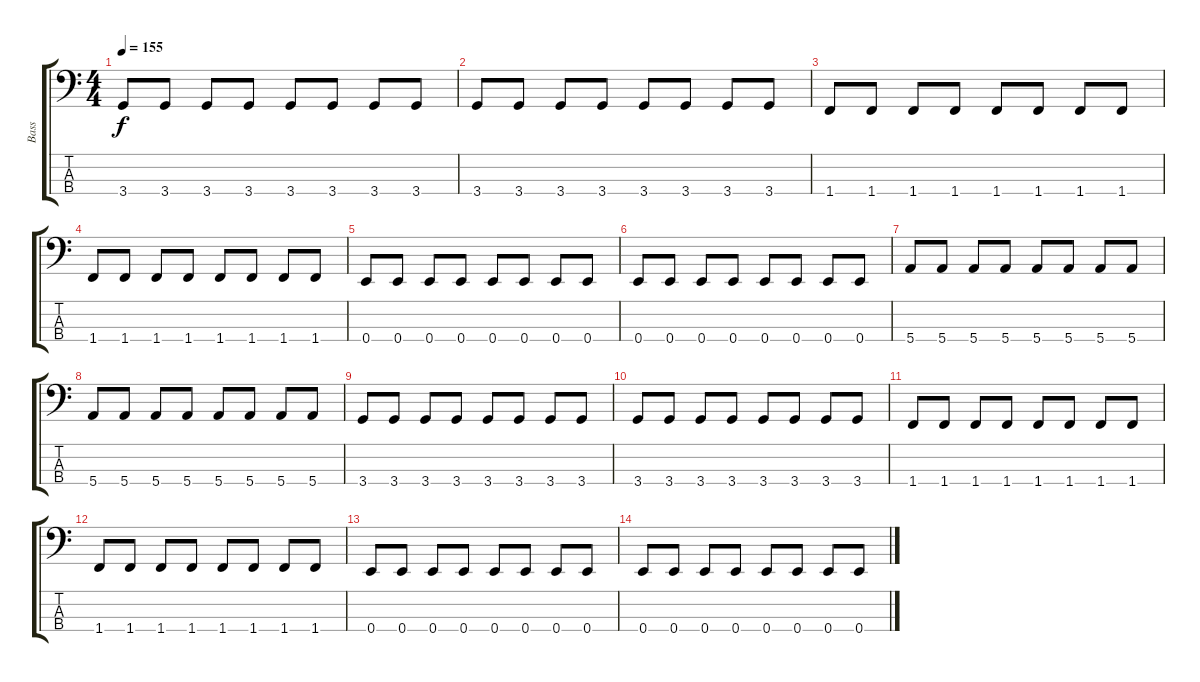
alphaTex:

\track ("Bass" "Bass") {instrument electricbasspick}
\staff {score tabs}
\tuning (G2 D2 A1 E1) {hide}
\ts (4 4)
\tempo 155
\clef f4
\ks c
3.4.8{dy f} 3.4.8 3.4.8 3.4.8 3.4.8 3.4.8 3.4.8 3.4.8 |
3.4.8 3.4.8 3.4.8 3.4.8 3.4.8 3.4.8 3.4.8 3.4.8 |
1.4.8 1.4.8 1.4.8 1.4.8 1.4.8 1.4.8 1.4.8 1.4.8 |
1.4.8 1.4.8 1.4.8 1.4.8 1.4.8 1.4.8 1.4.8 1.4.8 |
0.4.8 0.4.8 0.4.8 0.4.8 0.4.8 0.4.8 0.4.8 0.4.8 |
0.4.8 0.4.8 0.4.8 0.4.8 0.4.8 0.4.8 0.4.8 0.4.8 |
5.4.8 5.4.8 5.4.8 5.4.8 5.4.8 5.4.8 5.4.8 5.4.8 |
5.4.8 5.4.8 5.4.8 5.4.8 5.4.8 5.4.8 5.4.8 5.4.8 |
3.4.8 3.4.8 3.4.8 3.4.8 3.4.8 3.4.8 3.4.8 3.4.8 |
3.4.8 3.4.8 3.4.8 3.4.8 3.4.8 3.4.8 3.4.8 3.4.8 |
1.4.8 1.4.8 1.4.8 1.4.8 1.4.8 1.4.8 1.4.8 1.4.8 |
1.4.8 1.4.8 1.4.8 1.4.8 1.4.8 1.4.8 1.4.8 1.4.8 |
0.4.8 0.4.8 0.4.8 0.4.8 0.4.8 0.4.8 0.4.8 0.4.8 |
0.4.8 0.4.8 0.4.8 0.4.8 0.4.8 0.4.8 0.4.8 0.4.8
